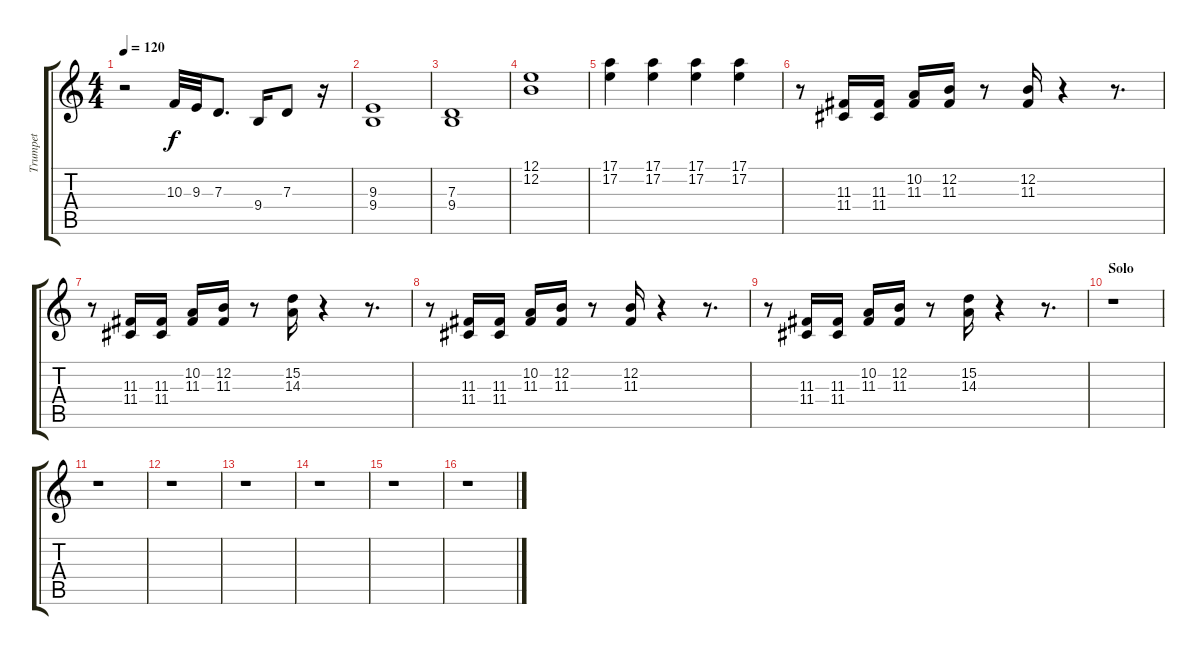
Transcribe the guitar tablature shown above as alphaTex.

\track ("Trumpet" "Trumpet") {instrument trumpet}
\staff {score tabs}
\tuning (E4 B3 G3 D3 A2 E2) {hide}
\ts (4 4)
\tempo 120
\clef g2
\ks c
r.2{dy f} 10.3.32 9.3.32 7.3.8{d} 9.4.16 7.3.8 r.16 |
(9.3 9.4).1 |
(7.3 9.4).1 |
(12.1 12.2).1 |
(17.1 17.2).4 (17.1 17.2).4 (17.1 17.2).4 (17.1 17.2).4 |
r.8 (11.3 11.4).16 (11.3 11.4).16 (10.2 11.3).16 (12.2 11.3).16 r.8 (12.2 11.3).16 r.4 r.8{d} |
r.8 (11.3 11.4).16 (11.3 11.4).16 (10.2 11.3).16 (12.2 11.3).16 r.8 (15.2 14.3).16 r.4 r.8{d} |
r.8 (11.3 11.4).16 (11.3 11.4).16 (10.2 11.3).16 (12.2 11.3).16 r.8 (12.2 11.3).16 r.4 r.8{d} |
r.8 (11.3 11.4).16 (11.3 11.4).16 (10.2 11.3).16 (12.2 11.3).16 r.8 (15.2 14.3).16 r.4 r.8{d} |
\section ("" "Solo")
r.1 |
r.1 |
r.1 |
r.1 |
r.1 |
r.1 |
r.1
